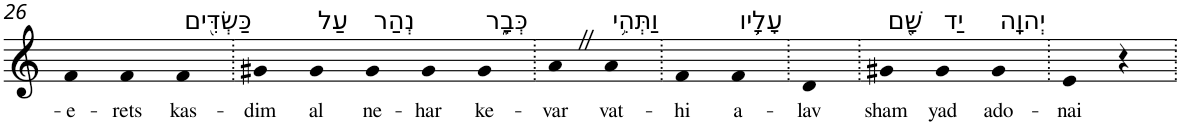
**kern	**text
*part1	*part1
*staff1	*staff1
*I"Piano	*
*I'Pno	*
!!LO:PB:g=z
*clefG2	*
*k[]	*
=26	=26
!	!LO:LY:b
4f	-e-
!	!LO:LY:b
4f	-rets
!LO:TX:a:t=כַּשְׂדִּ֖ים	!
!	!LO:LY:b
4f	kas-
=27.	=27.
!	!LO:LY:b
4g#X	-dim
!LO:TX:a:t=עַל	!
!	!LO:LY:b
4g#	al
!LO:TX:a:t=נְהַר	!
!	!LO:LY:b
4g#	ne-
!	!LO:LY:b
4g#	-har
!LO:TX:a:t=כְּבָ֑ר	!
!	!LO:LY:b
4g#	ke-
=28.	=28.
!	!LO:LY:b
4aZ	-var
!LO:TX:a:t=וַתְּהִ֥י	!
!	!LO:LY:b
4a	vat-
=29.	=29.
!	!LO:LY:b
4f	-hi
!LO:TX:a:t=עָלָ֛יו	!
!	!LO:LY:b
4f	a-
=30.	=30.
!	!LO:LY:b
4d	-lav
=31.	=31.
!LO:TX:a:t=שָׁ֖ם	!
!	!LO:LY:b
4g#X	sham
!LO:TX:a:t=יַד	!
!	!LO:LY:b
4g#	yad
!LO:TX:a:t=יְהוָֽה	!
!	!LO:LY:b
4g#	ado-
=32.	=32.
!	!LO:LY:b
4e	-nai
4r	.
=.	=.
*-	*-
